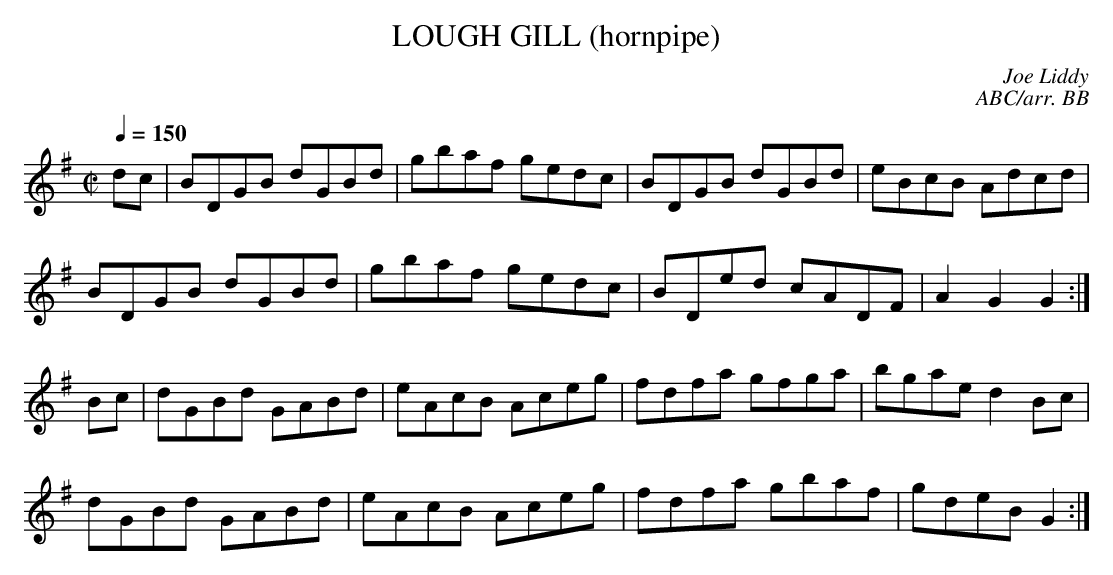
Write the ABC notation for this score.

X:1
T:LOUGH GILL (hornpipe)
C:Joe Liddy
C:ABC/arr. BB
Q:1/4=150
L:1/8
M:C|
K:G
dc|BDGB dGBd|gbaf gedc|BDGB dGBd|eBcB Adcd |
BDGB dGBd|gbaf gedc|BDed cADF|A2 G2 G2 :|
Bc|dGBd GABd|eAcB Aceg|fdfa gfga|bgae d2 Bc |
dGBd GABd|eAcB Aceg|fdfa gbaf|gdeB G2 :|
